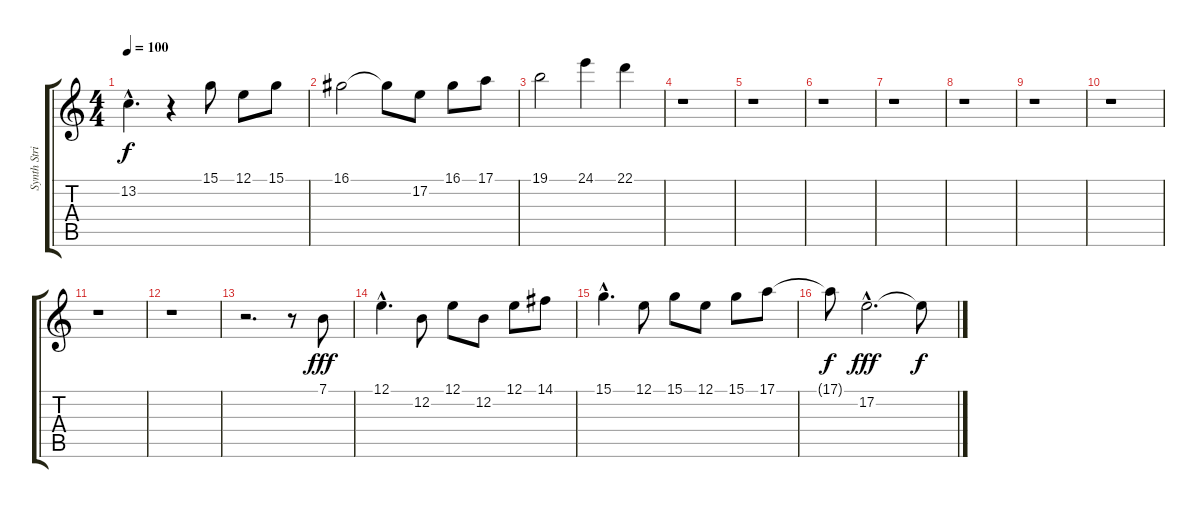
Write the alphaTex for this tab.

\track ("Synth Strings" "Synth Stri") {instrument synthstrings1}
\staff {score tabs}
\tuning (E4 B3 G3 D3 A2 E2) {hide}
\ts (4 4)
\tempo 100
\clef g2
\ks c
13.2{hac t}.4{d dy f} r.4 15.1.8 12.1.8 15.1.8 |
16.1.2 16.1{t}.8 17.2.8 16.1.8 17.1.8 |
19.1.2 24.1.4 22.1.4 |
r.1 |
r.1 |
r.1 |
r.1 |
r.1 |
r.1 |
r.1 |
r.1 |
r.1 |
r.2{d} r.8 7.1.8{dy fff} |
12.1{hac}.4{d} 12.2.8 12.1.8 12.2.8 12.1.8 14.1.8 |
15.1{hac}.4{d} 12.1.8 15.1.8 12.1.8 15.1.8 17.1.8 |
17.1{t}.8{dy f} 17.2{hac}.2{d dy fff} 17.2{t}.8{dy f}
